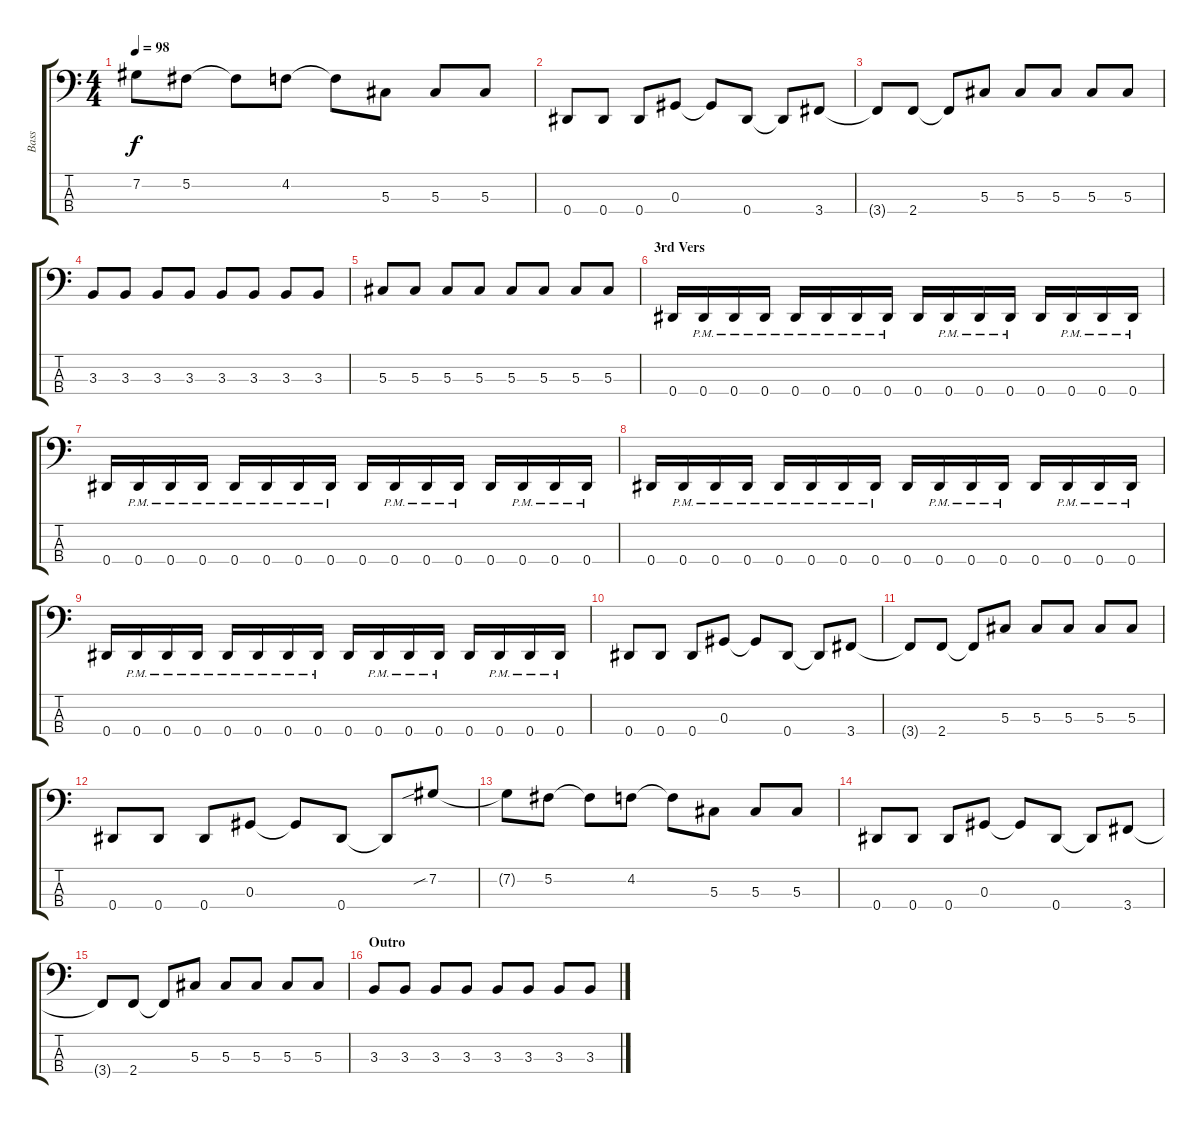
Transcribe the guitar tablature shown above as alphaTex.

\track ("Bass" "Bass") {instrument electricbassfinger}
\staff {score tabs}
\tuning (Gb2 Db2 Ab1 Eb1) {hide}
\ts (4 4)
\tempo 98
\clef f4
\ks c
7.2{t}.8{dy f} 5.2.8 5.2{t}.8 4.2.8 4.2{t}.8 5.3.8 5.3.8 5.3.8 |
0.4.8 0.4.8 0.4.8 0.3.8 0.3{t}.8 0.4.8 0.4{t}.8 3.4.8 |
3.4{t}.8 2.4.8 2.4{t}.8 5.3.8 5.3.8 5.3.8 5.3.8 5.3.8 |
3.3.8 3.3.8 3.3.8 3.3.8 3.3.8 3.3.8 3.3.8 3.3.8 |
5.3.8 5.3.8 5.3.8 5.3.8 5.3.8 5.3.8 5.3.8 5.3.8 |
\section ("" "3rd Vers")
0.4.16 0.4{pm}.16 0.4{pm}.16 0.4{pm}.16 0.4{pm}.16 0.4{pm}.16 0.4{pm}.16 0.4{pm}.16 0.4.16 0.4{pm}.16 0.4{pm}.16 0.4{pm}.16 0.4.16 0.4{pm}.16 0.4{pm}.16 0.4{pm}.16 |
0.4.16 0.4{pm}.16 0.4{pm}.16 0.4{pm}.16 0.4{pm}.16 0.4{pm}.16 0.4{pm}.16 0.4{pm}.16 0.4.16 0.4{pm}.16 0.4{pm}.16 0.4{pm}.16 0.4.16 0.4{pm}.16 0.4{pm}.16 0.4{pm}.16 |
0.4.16 0.4{pm}.16 0.4{pm}.16 0.4{pm}.16 0.4{pm}.16 0.4{pm}.16 0.4{pm}.16 0.4{pm}.16 0.4.16 0.4{pm}.16 0.4{pm}.16 0.4{pm}.16 0.4.16 0.4{pm}.16 0.4{pm}.16 0.4{pm}.16 |
0.4.16 0.4{pm}.16 0.4{pm}.16 0.4{pm}.16 0.4{pm}.16 0.4{pm}.16 0.4{pm}.16 0.4{pm}.16 0.4.16 0.4{pm}.16 0.4{pm}.16 0.4{pm}.16 0.4.16 0.4{pm}.16 0.4{pm}.16 0.4{pm}.16 |
0.4.8 0.4.8 0.4.8 0.3.8 0.3{t}.8 0.4.8 0.4{t}.8 3.4.8 |
3.4{t}.8 2.4.8 2.4{t}.8 5.3.8 5.3.8 5.3.8 5.3.8 5.3.8 |
0.4.8 0.4.8 0.4.8 0.3.8 0.3{t}.8 0.4.8 0.4{t}.8 7.2{sib}.8 |
7.2{t}.8 5.2.8 5.2{t}.8 4.2.8 4.2{t}.8 5.3.8 5.3.8 5.3.8 |
0.4.8 0.4.8 0.4.8 0.3.8 0.3{t}.8 0.4.8 0.4{t}.8 3.4.8 |
3.4{t}.8 2.4.8 2.4{t}.8 5.3.8 5.3.8 5.3.8 5.3.8 5.3.8 |
\section ("" "Outro")
3.3.8 3.3.8 3.3.8 3.3.8 3.3.8 3.3.8 3.3.8 3.3.8
